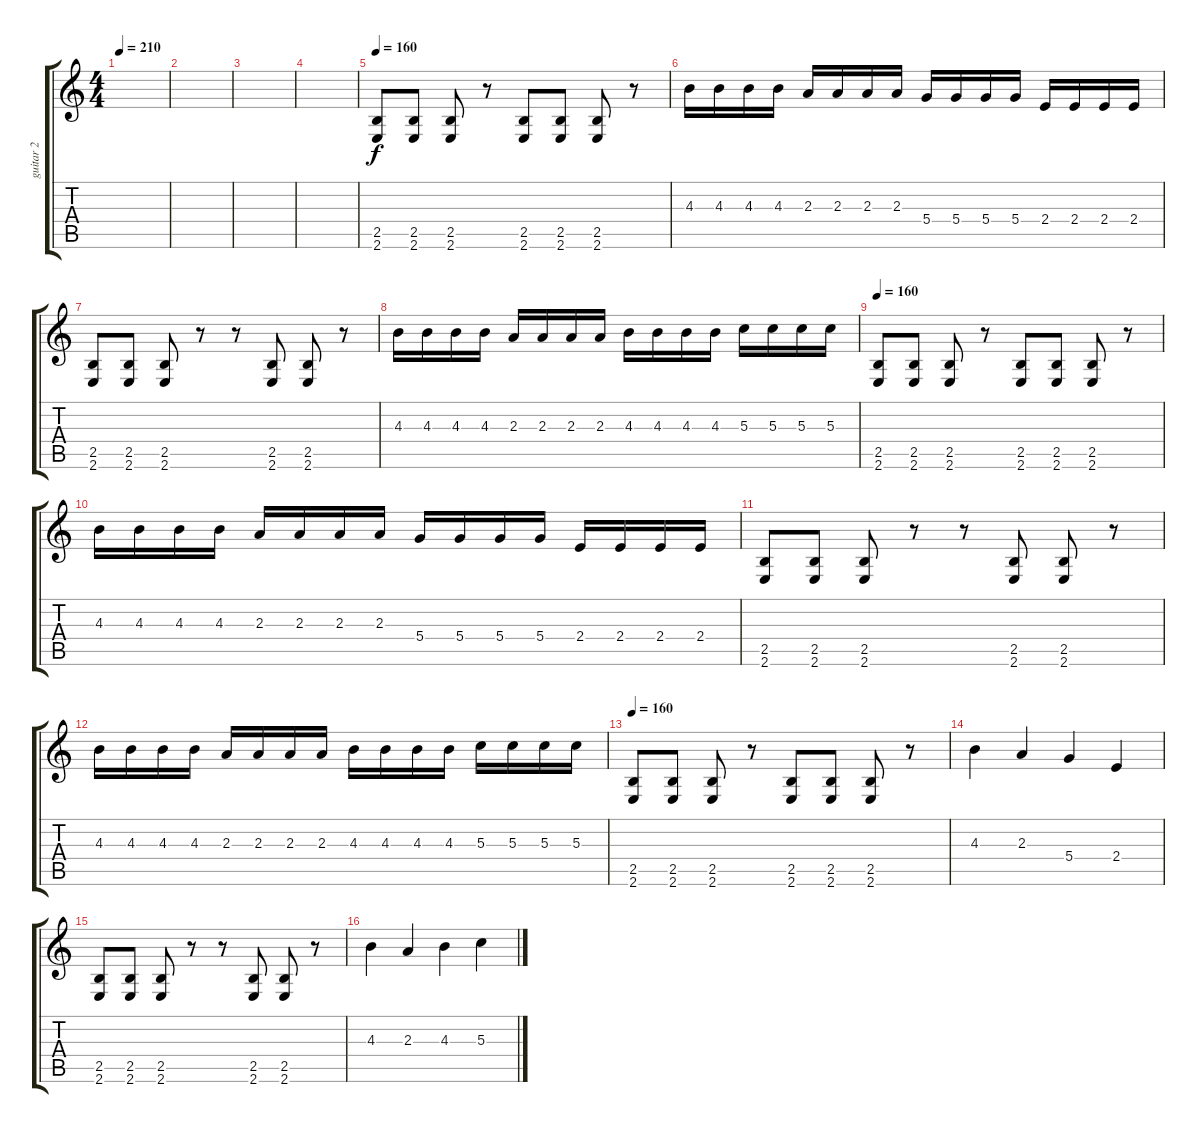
\track ("guitar 2" "guitar 2") {instrument distortionguitar}
\staff {score tabs}
\tuning (E4 B3 G3 D3 A2 D2) {hide}
\ts (4 4)
\tempo 210
\clef g2
\ks c
|
|
|
|
\tempo 160
(2.5 2.6).8 (2.5 2.6).8 (2.5 2.6).8 r.8 (2.5 2.6).8 (2.5 2.6).8 (2.5 2.6).8 r.8 |
4.3.16 4.3.16 4.3.16 4.3.16 2.3.16 2.3.16 2.3.16 2.3.16 5.4.16 5.4.16 5.4.16 5.4.16 2.4.16 2.4.16 2.4.16 2.4.16 |
(2.5 2.6).8 (2.5 2.6).8 (2.5 2.6).8 r.8 r.8 (2.5 2.6).8 (2.5 2.6).8 r.8 |
4.3.16 4.3.16 4.3.16 4.3.16 2.3.16 2.3.16 2.3.16 2.3.16 4.3.16 4.3.16 4.3.16 4.3.16 5.3.16 5.3.16 5.3.16 5.3.16 |
\tempo 160
(2.5 2.6).8 (2.5 2.6).8 (2.5 2.6).8 r.8 (2.5 2.6).8 (2.5 2.6).8 (2.5 2.6).8 r.8 |
4.3.16 4.3.16 4.3.16 4.3.16 2.3.16 2.3.16 2.3.16 2.3.16 5.4.16 5.4.16 5.4.16 5.4.16 2.4.16 2.4.16 2.4.16 2.4.16 |
(2.5 2.6).8 (2.5 2.6).8 (2.5 2.6).8 r.8 r.8 (2.5 2.6).8 (2.5 2.6).8 r.8 |
4.3.16 4.3.16 4.3.16 4.3.16 2.3.16 2.3.16 2.3.16 2.3.16 4.3.16 4.3.16 4.3.16 4.3.16 5.3.16 5.3.16 5.3.16 5.3.16 |
\tempo 160
(2.5 2.6).8 (2.5 2.6).8 (2.5 2.6).8 r.8 (2.5 2.6).8 (2.5 2.6).8 (2.5 2.6).8 r.8 |
4.3.4 2.3.4 5.4.4 2.4.4 |
(2.5 2.6).8 (2.5 2.6).8 (2.5 2.6).8 r.8 r.8 (2.5 2.6).8 (2.5 2.6).8 r.8 |
4.3.4 2.3.4 4.3.4 5.3.4
